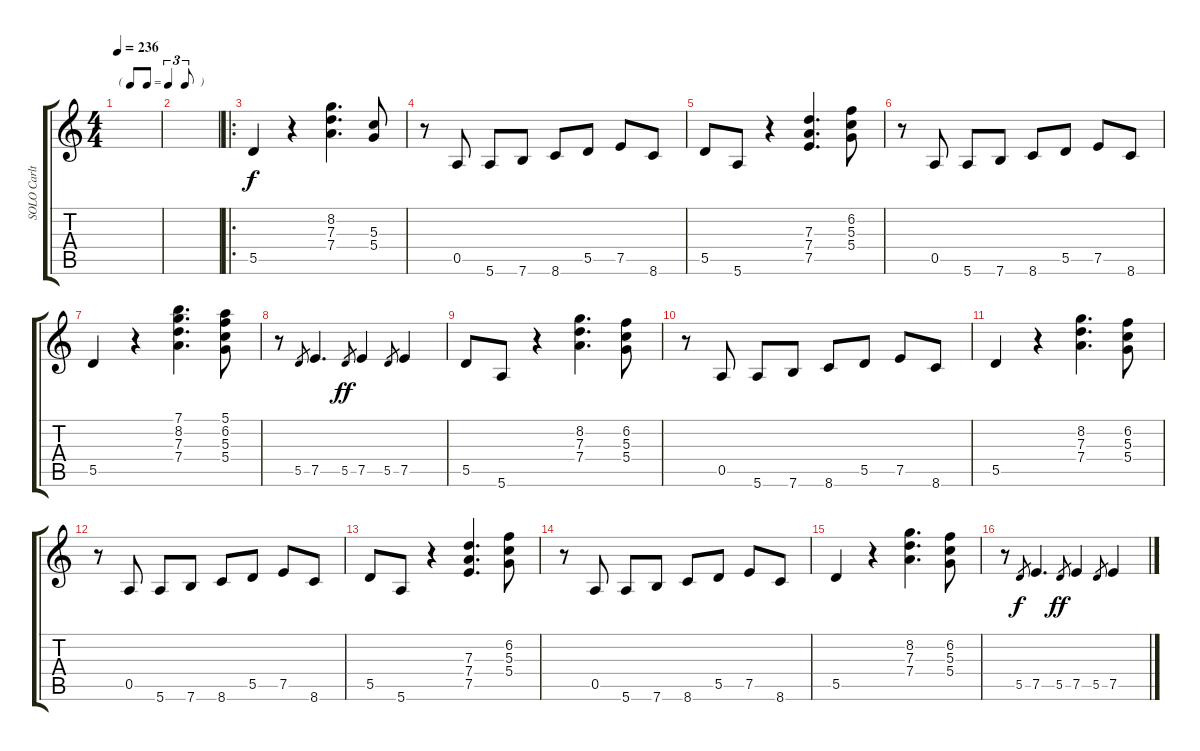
\track ("SOLO Carlton" "SOLO Carlt") {instrument acousticguitarnylon}
\staff {score tabs}
\tuning (E4 B3 G3 D3 A2 E2) {hide}
\ts (4 4)
\tf triplet8th
\tempo 236
\clef g2
\ks c
|
|
\ro
5.5.4 r.4 (8.2 7.3 7.4).4{d} (5.3 5.4).8 |
r.8 0.5.8 5.6.8 7.6.8 8.6.8 5.5.8 7.5.8 8.6.8 |
5.5.8 5.6.8 r.4 (7.3 7.4 7.5).4{d} (6.2 5.3 5.4).8 |
r.8 0.5.8 5.6.8 7.6.8 8.6.8 5.5.8 7.5.8 8.6.8 |
5.5.4 r.4 (7.1 8.2 7.3 7.4).4{d} (5.1 6.2 5.3 5.4).8 |
r.8 5.5.8{gr dy f} 7.5.4{d} 5.5.8{gr dy ff} 7.5.4 5.5.8{gr} 7.5.4 |
5.5.8 5.6.8 r.4 (8.2 7.3 7.4).4{d} (6.2 5.3 5.4).8 |
r.8 0.5.8 5.6.8 7.6.8 8.6.8 5.5.8 7.5.8 8.6.8 |
5.5.4 r.4 (8.2 7.3 7.4).4{d} (6.2 5.3 5.4).8 |
r.8 0.5.8 5.6.8 7.6.8 8.6.8 5.5.8 7.5.8 8.6.8 |
5.5.8 5.6.8 r.4 (7.3 7.4 7.5).4{d} (6.2 5.3 5.4).8 |
r.8 0.5.8 5.6.8 7.6.8 8.6.8 5.5.8 7.5.8 8.6.8 |
5.5.4 r.4 (8.2 7.3 7.4).4{d} (6.2 5.3 5.4).8 |
r.8 5.5.8{gr dy f} 7.5.4{d} 5.5.8{gr dy ff} 7.5.4 5.5.8{gr} 7.5.4
